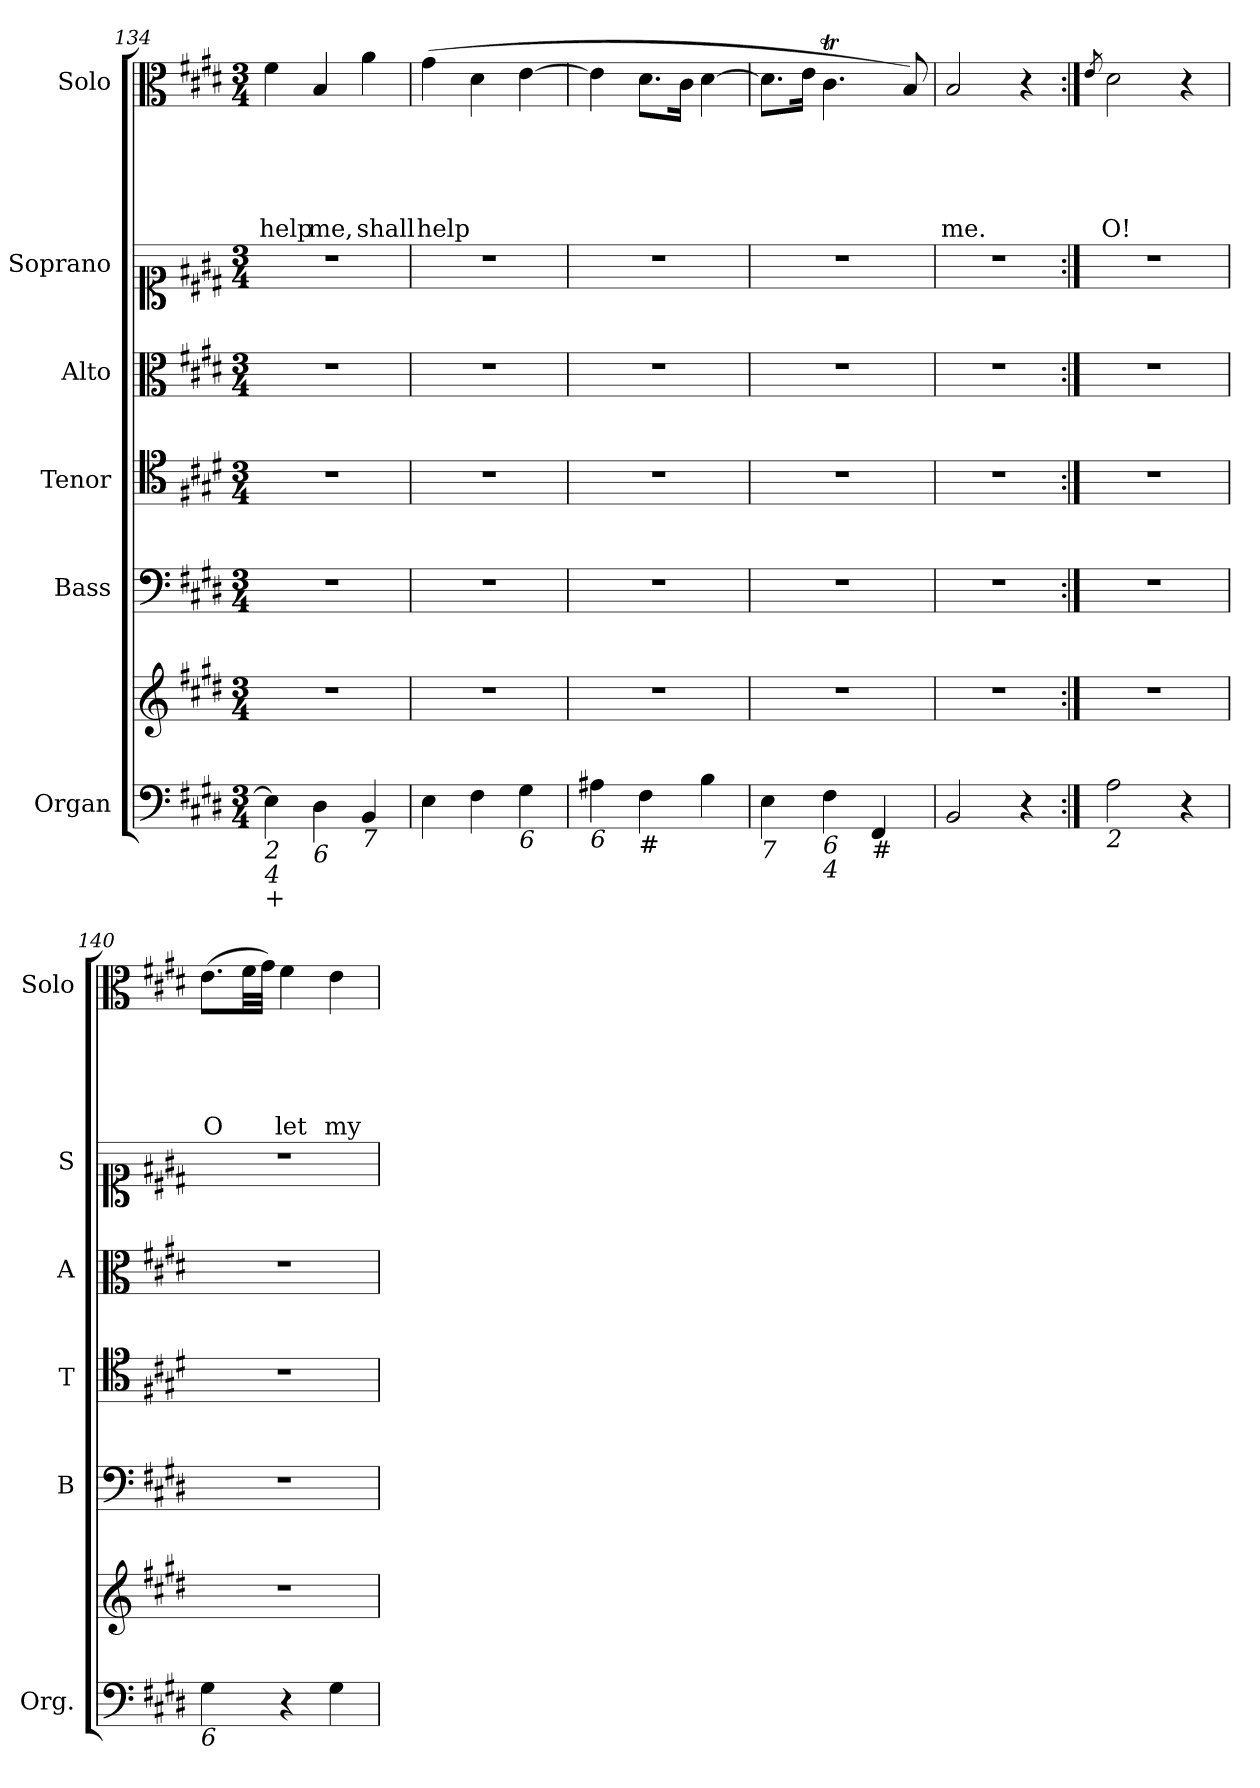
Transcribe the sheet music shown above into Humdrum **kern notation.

**kern	**kern	**kern	**kern	**kern	**kern	**kern	**text	**text	**text	**text	**text
*part6	*part6	*part5	*part4	*part3	*part2	*part1	*part1	*part1	*part1	*part1	*part1
*staff7	*staff6	*staff5	*staff4	*staff3	*staff2	*staff1	*staff1	*staff1	*staff1	*staff1	*staff1
*I"Organ	*	*I"Bass	*I"Tenor	*I"Alto	*I"Soprano	*I"Solo	*	*	*	*	*
*I'Org.	*	*I'B	*I'T	*I'A	*I'S	*I'Solo	*	*	*	*	*
*clefF4	*clefG2	*clefF4	*clefC4	*clefC3	*clefC1	*clefC3	*	*	*	*	*
*k[f#c#g#d#]	*k[f#c#g#d#]	*k[f#c#g#d#]	*k[f#c#g#d#]	*k[f#c#g#d#]	*k[f#c#g#d#]	*k[f#c#g#d#]	*	*	*	*	*
*E:	*E:	*E:	*E:	*E:	*E:	*E:	*	*	*	*	*
*M3/4	*M3/4	*M3/4	*M3/4	*M3/4	*M3/4	*M3/4	*	*	*	*	*
=134	=134	=134	=134	=134	=134	=134	=134	=134	=134	=134	=134
!LO:TX:b:i:t=2	!	!	!	!	!	!	!	!	!	!	!
!LO:TX:b:i:t=4	!	!	!	!	!	!	!	!	!	!	!
!LO:TX:b:t=+	!	!	!	!	!	!	!	!	!	!	!
!	!	!	!	!	!	!	!	!	!	!	!LO:LY:b
4E\]	2.r	2.r	2.r	2.r	2.r	4f#\	.	.	.	.	help
!LO:TX:b:i:t=6	!	!	!	!	!	!	!	!	!	!	!
!	!	!	!	!	!	!	!	!	!	!	!LO:LY:b
4D#\	.	.	.	.	.	4B/	.	.	.	.	me,
!LO:TX:b:i:t=7	!	!	!	!	!	!	!	!	!	!	!
!	!	!	!	!	!	!	!	!	!	!	!LO:LY:b
4BB/	.	.	.	.	.	4a\	.	.	.	.	shall
=135	=135	=135	=135	=135	=135	=135	=135	=135	=135	=135	=135
!	!	!	!	!	!	!	!	!	!	!	!LO:LY:b
4E\	2.r	2.r	2.r	2.r	2.r	(>4g#\	.	.	.	.	help
4F#\	.	.	.	.	.	4d#\	.	.	.	.	.
!LO:TX:b:i:t=6	!	!	!	!	!	!	!	!	!	!	!
4G#\	.	.	.	.	.	[4e\	.	.	.	.	.
=136	=136	=136	=136	=136	=136	=136	=136	=136	=136	=136	=136
!LO:TX:b:i:t=6	!	!	!	!	!	!	!	!	!	!	!
4A#X\	2.r	2.r	2.r	2.r	2.r	4e\]	.	.	.	.	.
!LO:TX:b:i:t=#	!	!	!	!	!	!	!	!	!	!	!
4F#\	.	.	.	.	.	8.d#\L	.	.	.	.	.
.	.	.	.	.	.	16c#\Jk	.	.	.	.	.
4B\	.	.	.	.	.	[4d#\	.	.	.	.	.
=137	=137	=137	=137	=137	=137	=137	=137	=137	=137	=137	=137
!LO:TX:b:i:t=7	!	!	!	!	!	!	!	!	!	!	!
4E\	2.r	2.r	2.r	2.r	2.r	8.d#\L]	.	.	.	.	.
.	.	.	.	.	.	16e\Jk	.	.	.	.	.
!LO:TX:b:i:t=6	!	!	!	!	!	!	!	!	!	!	!
!LO:TX:b:i:t=4	!	!	!	!	!	!	!	!	!	!	!
4F#\	.	.	.	.	.	4.c#T\	.	.	.	.	.
!LO:TX:b:i:t=#	!	!	!	!	!	!	!	!	!	!	!
4FF#/	.	.	.	.	.	.	.	.	.	.	.
.	.	.	.	.	.	8B/)	.	.	.	.	.
!!LO:LB:g=z
=138	=138	=138	=138	=138	=138	=138	=138	=138	=138	=138	=138
!	!	!	!	!	!	!	!	!	!	!	!LO:LY:b
2BB/	2.r	2.r	2.r	2.r	2.r	2B/	.	.	.	.	me.
4r	.	.	.	.	.	4r	.	.	.	.	.
=139:|!	=139:|!	=139:|!	=139:|!	=139:|!	=139:|!	=139:|!	=139:|!	=139:|!	=139:|!	=139:|!	=139:|!
.	.	.	.	.	.	8qe/	.	.	.	.	.
!LO:TX:b:i:t=2	!	!	!	!	!	!	!	!	!	!	!
!	!	!	!	!	!	!	!	!	!	!	!LO:LY:b
2A\	2.r	2.r	2.r	2.r	2.r	2d#\	.	.	.	.	O!
4r	.	.	.	.	.	4r	.	.	.	.	.
=140	=140	=140	=140	=140	=140	=140	=140	=140	=140	=140	=140
!LO:TX:b:i:t=6	!	!	!	!	!	!	!	!	!	!	!
!	!	!	!	!	!	!	!	!	!	!	!LO:LY:b
4G#\	2.r	2.r	2.r	2.r	2.r	(>8.e\L	.	.	.	.	O
.	.	.	.	.	.	32f#\LL	.	.	.	.	.
.	.	.	.	.	.	32g#\JJJ)	.	.	.	.	.
!	!	!	!	!	!	!	!	!	!	!	!LO:LY:b
4r	.	.	.	.	.	4f#\	.	.	.	.	let
!	!	!	!	!	!	!	!	!	!	!	!LO:LY:b
4G#\	.	.	.	.	.	4e\	.	.	.	.	my
=	=	=	=	=	=	=	=	=	=	=	=
*-	*-	*-	*-	*-	*-	*-	*-	*-	*-	*-	*-
